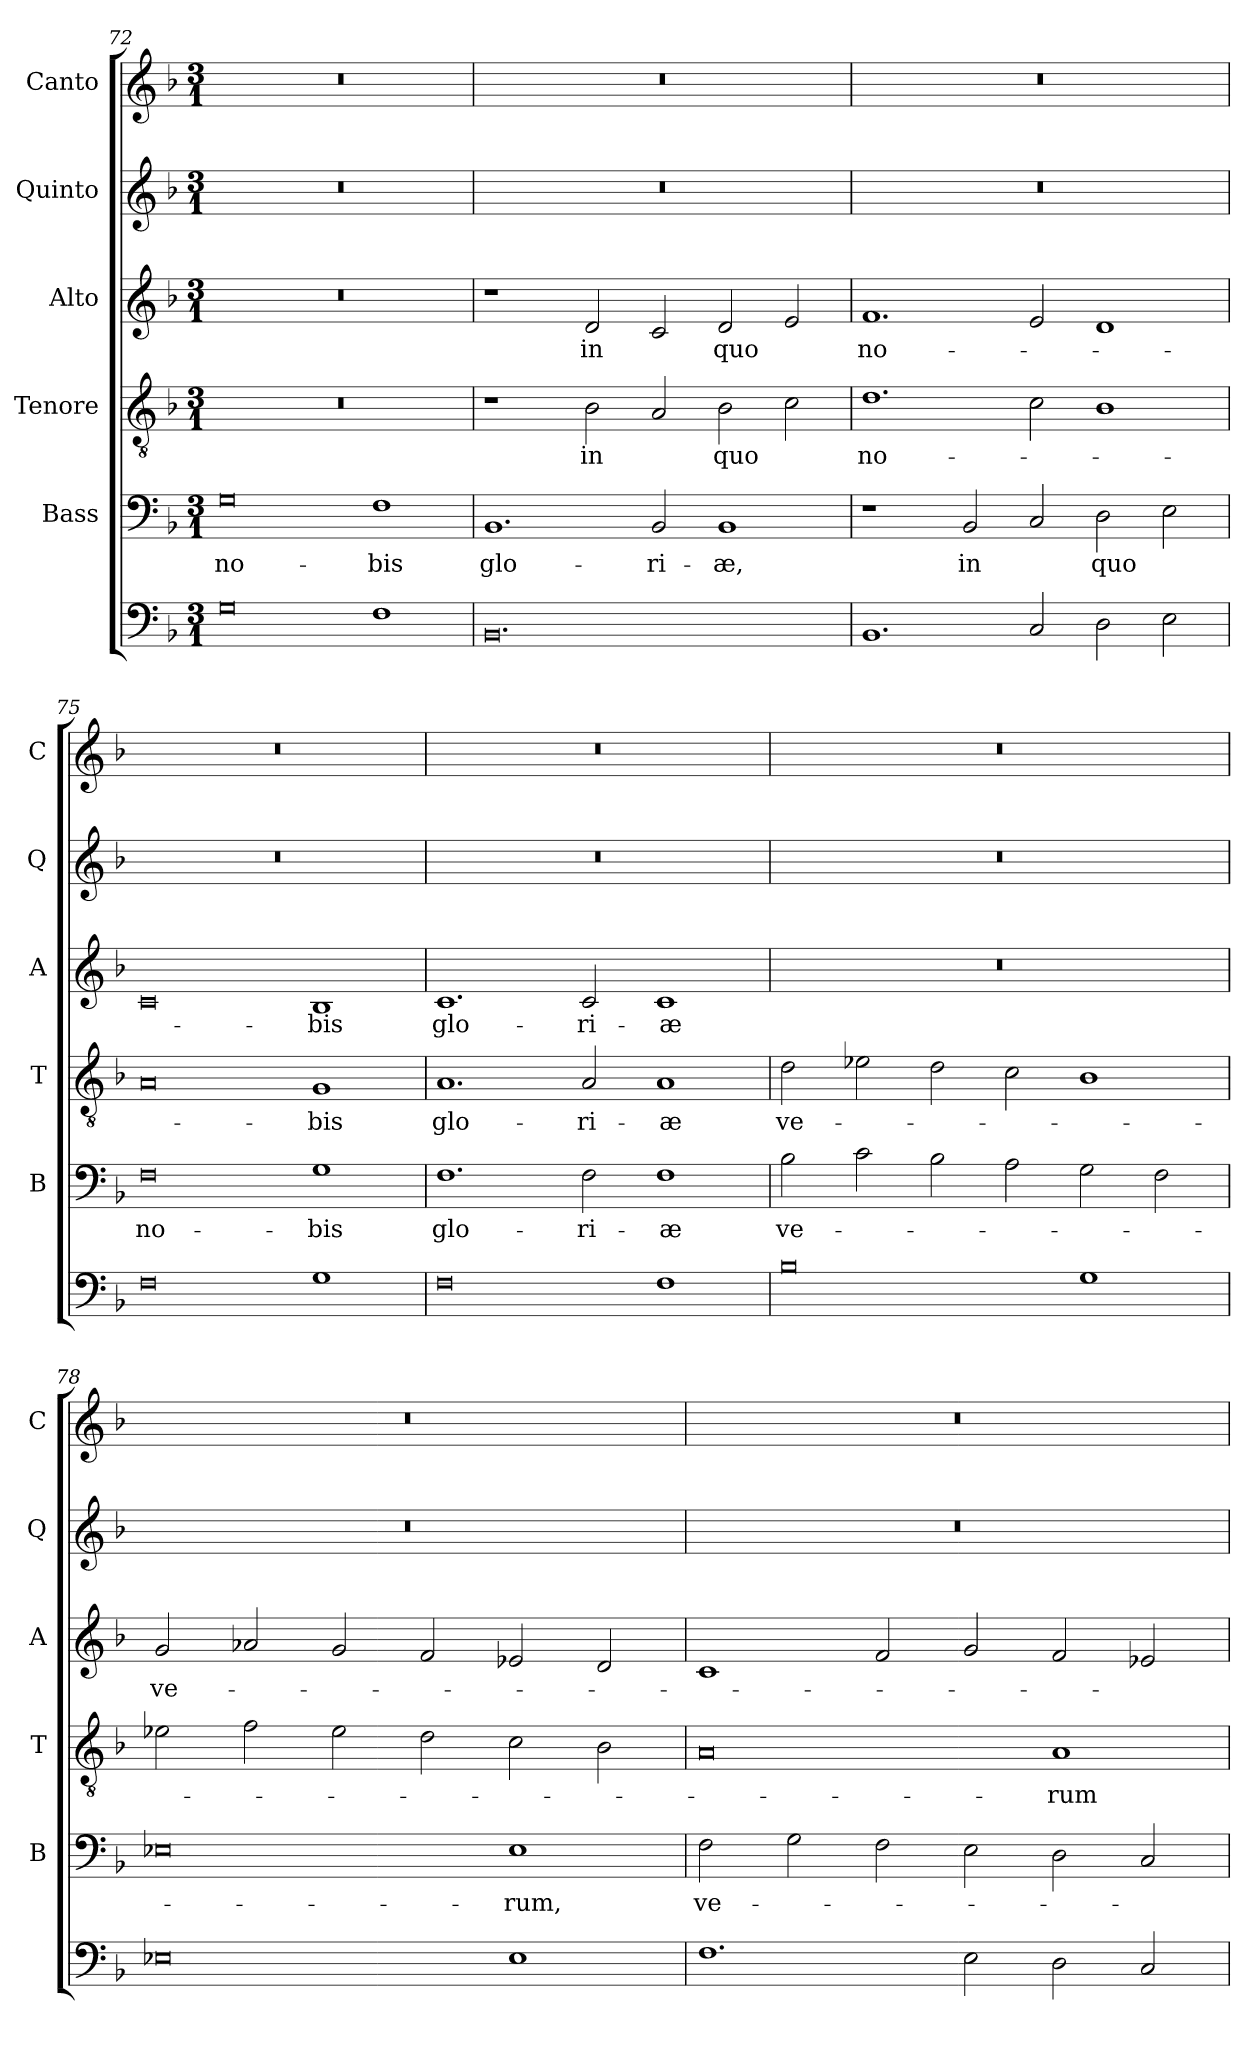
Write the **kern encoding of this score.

**kern	**kern	**text	**kern	**text	**kern	**text	**kern	**kern
*part6	*part5	*part5	*part4	*part4	*part3	*part3	*part2	*part1
*staff6	*staff5	*staff5	*staff4	*staff4	*staff3	*staff3	*staff2	*staff1
*	*I"Bass	*	*I"Tenore	*	*I"Alto	*	*I"Quinto	*I"Canto
*	*I'B	*	*I'T	*	*I'A	*	*I'Q	*I'C
*clefF4	*clefF4	*	*clefGv2	*	*clefG2	*	*clefG2	*clefG2
*k[b-]	*k[b-]	*	*k[b-]	*	*k[b-]	*	*k[b-]	*k[b-]
*F:	*F:	*	*F:	*	*F:	*	*F:	*F:
*M3/1	*M3/1	*	*M3/1	*	*M3/1	*	*M3/1	*M3/1
=72	=72	=72	=72	=72	=72	=72	=72	=72
!	!	!LO:LY:b	!	!	!	!	!	!
0G	0G	no-	0.r	.	0.r	.	0.r	0.r
!	!	!LO:LY:b	!	!	!	!	!	!
1F	1F	-bis	.	.	.	.	.	.
=73	=73	=73	=73	=73	=73	=73	=73	=73
!	!	!LO:LY:b	!	!	!	!	!	!
0.BB-	1.BB-	glo-	1r	.	1r	.	0.r	0.r
!	!	!	!	!LO:LY:b	!	!LO:LY:b	!	!
.	.	.	2B-\	in	2d/	in	.	.
!	!	!LO:LY:b	!	!	!	!	!	!
.	2BB-/	-ri-	2A/	.	2c/	.	.	.
!	!	!LO:LY:b	!	!LO:LY:b	!	!LO:LY:b	!	!
.	1BB-	-æ,	2B-\	quo	2d/	quo	.	.
.	.	.	2c\	.	2e/	.	.	.
!!LO:PB:g=z
=74	=74	=74	=74	=74	=74	=74	=74	=74
!	!	!	!	!LO:LY:b	!	!LO:LY:b	!	!
1.BB-	1r	.	1.d	no-	1.f	no-	0.r	0.r
!	!	!LO:LY:b	!	!	!	!	!	!
.	2BB-/	in	.	.	.	.	.	.
2C/	2C/	.	2c\	.	2e/	.	.	.
!	!	!LO:LY:b	!	!	!	!	!	!
2D\	2D\	quo	1B-	.	1d	.	.	.
2E\	2E\	.	.	.	.	.	.	.
=75	=75	=75	=75	=75	=75	=75	=75	=75
!	!	!LO:LY:b	!	!	!	!	!	!
0F	0F	no-	0A	.	0c	.	0.r	0.r
!	!	!LO:LY:b	!	!LO:LY:b	!	!LO:LY:b	!	!
1G	1G	-bis	1G	-bis	1B-	-bis	.	.
=76	=76	=76	=76	=76	=76	=76	=76	=76
!	!	!LO:LY:b	!	!LO:LY:b	!	!LO:LY:b	!	!
0F	1.F	glo-	1.A	glo-	1.c	glo-	0.r	0.r
!	!	!LO:LY:b	!	!LO:LY:b	!	!LO:LY:b	!	!
.	2F\	-ri-	2A/	-ri-	2c/	-ri-	.	.
!	!	!LO:LY:b	!	!LO:LY:b	!	!LO:LY:b	!	!
1F	1F	-æ	1A	-æ	1c	-æ	.	.
=77	=77	=77	=77	=77	=77	=77	=77	=77
!	!	!LO:LY:b	!	!LO:LY:b	!	!	!	!
0B-	2B-\	ve-	2d\	ve-	0.r	.	0.r	0.r
.	2c\	.	2e-X\	.	.	.	.	.
.	2B-\	.	2d\	.	.	.	.	.
.	2A\	.	2c\	.	.	.	.	.
1G	2G\	.	1B-	.	.	.	.	.
.	2F\	.	.	.	.	.	.	.
=78	=78	=78	=78	=78	=78	=78	=78	=78
!	!	!	!	!	!	!LO:LY:b	!	!
0E-X	0E-X	.	2e-X\	.	2g/	ve-	0.r	0.r
.	.	.	2f\	.	2a-X/	.	.	.
.	.	.	2e-\	.	2g/	.	.	.
.	.	.	2d\	.	2f/	.	.	.
!	!	!LO:LY:b	!	!	!	!	!	!
1E-	1E-	-rum,	2c\	.	2e-X/	.	.	.
.	.	.	2B-\	.	2d/	.	.	.
=79	=79	=79	=79	=79	=79	=79	=79	=79
!	!	!LO:LY:b	!	!	!	!	!	!
1.F	2F\	ve-	0A	.	1c	.	0.r	0.r
.	2G\	.	.	.	.	.	.	.
.	2F\	.	.	.	2f/	.	.	.
2E\	2E\	.	.	.	2g/	.	.	.
!	!	!	!	!LO:LY:b	!	!	!	!
2D\	2D\	.	1A	-rum	2f/	.	.	.
2C/	2C/	.	.	.	2e-X/	.	.	.
=	=	=	=	=	=	=	=	=
*-	*-	*-	*-	*-	*-	*-	*-	*-
